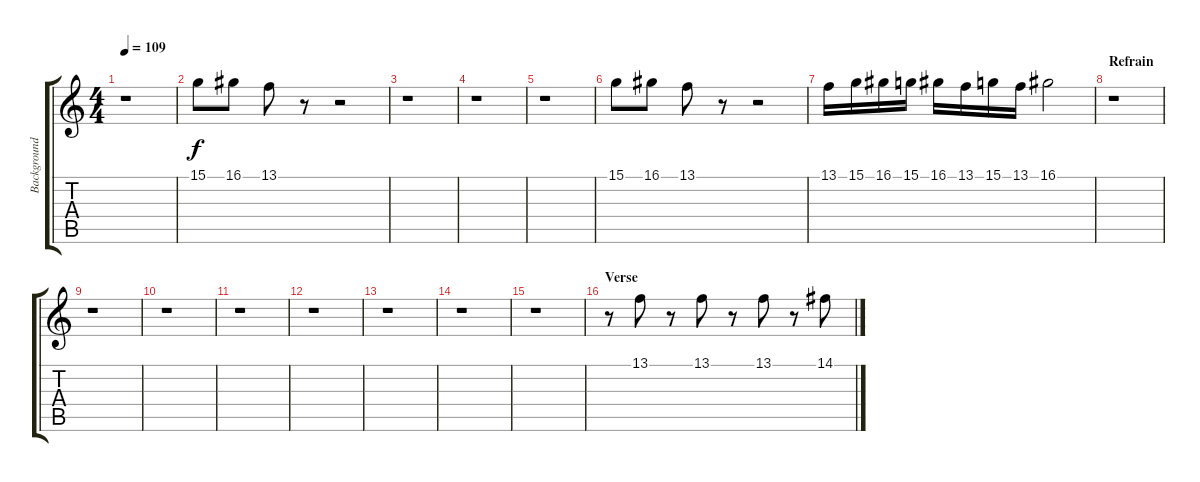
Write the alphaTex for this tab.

\track ("Background 2" "Background") {instrument fx3crystal}
\staff {score tabs}
\tuning (E4 B3 G3 D3 A2 E2) {hide}
\ts (4 4)
\tempo 109
\clef g2
\ks c
r.1{dy f} |
15.1.8{volume 10 balance 0} 16.1.8 13.1.8 r.8 r.2 |
r.1{volume 10} |
r.1 |
r.1 |
15.1.8 16.1.8 13.1.8 r.8 r.2 |
13.1.16{volume 6} 15.1.16 16.1.16 15.1.16 16.1.16 13.1.16 15.1.16 13.1.16 16.1.2 |
\section ("" "Refrain")
r.1 |
r.1 |
r.1 |
r.1 |
r.1 |
r.1 |
r.1 |
r.1 |
\section ("" "Verse")
r.8 13.1.8 r.8 13.1.8 r.8 13.1.8 r.8 14.1.8
